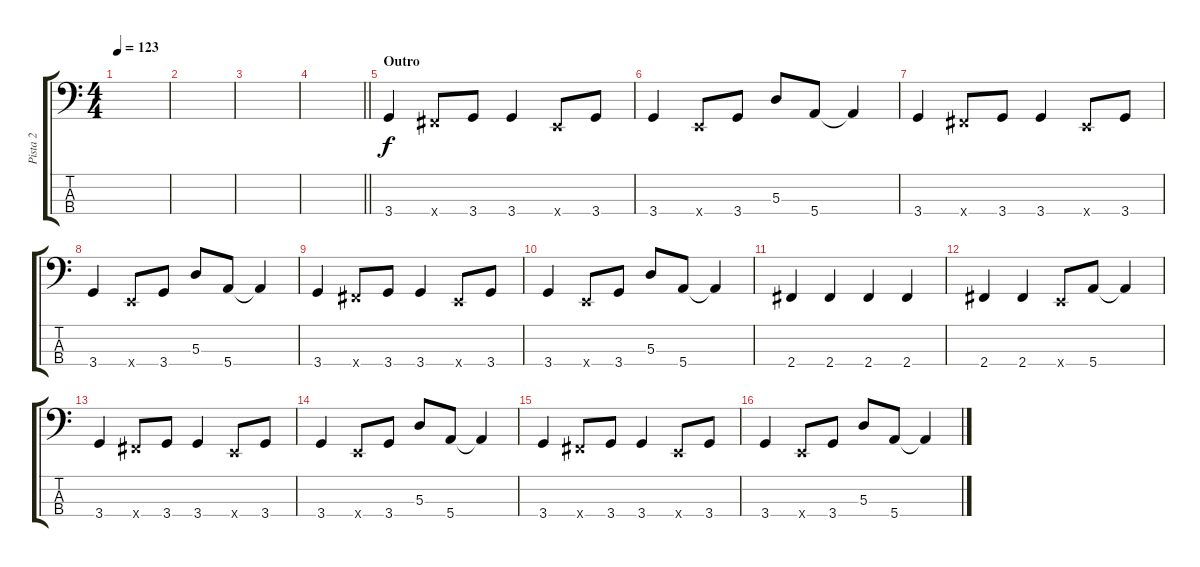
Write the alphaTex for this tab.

\track ("Pista 2" "Pista 2") {instrument electricbasspick}
\staff {score tabs}
\tuning (G2 D2 A1 E1) {hide}
\ts (4 4)
\tempo 123
\clef f4
\ks c
|
|
|
\barLineRight lightlight
|
\section ("" "Outro")
3.4.4 2.4{x}.8 3.4.8 3.4.4 0.4{x}.8 3.4.8 |
3.4.4 0.4{x}.8 3.4.8 5.3.8 5.4.8 5.4{t}.4 |
3.4.4 2.4{x}.8 3.4.8 3.4.4 0.4{x}.8 3.4.8 |
3.4.4 0.4{x}.8 3.4.8 5.3.8 5.4.8 5.4{t}.4 |
3.4.4 2.4{x}.8 3.4.8 3.4.4 0.4{x}.8 3.4.8 |
3.4.4 0.4{x}.8 3.4.8 5.3.8 5.4.8 5.4{t}.4 |
2.4.4 2.4.4 2.4.4 2.4.4 |
2.4.4 2.4.4 0.4{x}.8 5.4.8 5.4{t}.4 |
3.4.4 2.4{x}.8 3.4.8 3.4.4 0.4{x}.8 3.4.8 |
3.4.4 0.4{x}.8 3.4.8 5.3.8 5.4.8 5.4{t}.4 |
3.4.4 2.4{x}.8 3.4.8 3.4.4 0.4{x}.8 3.4.8 |
3.4.4 0.4{x}.8 3.4.8 5.3.8 5.4.8 5.4{t}.4
